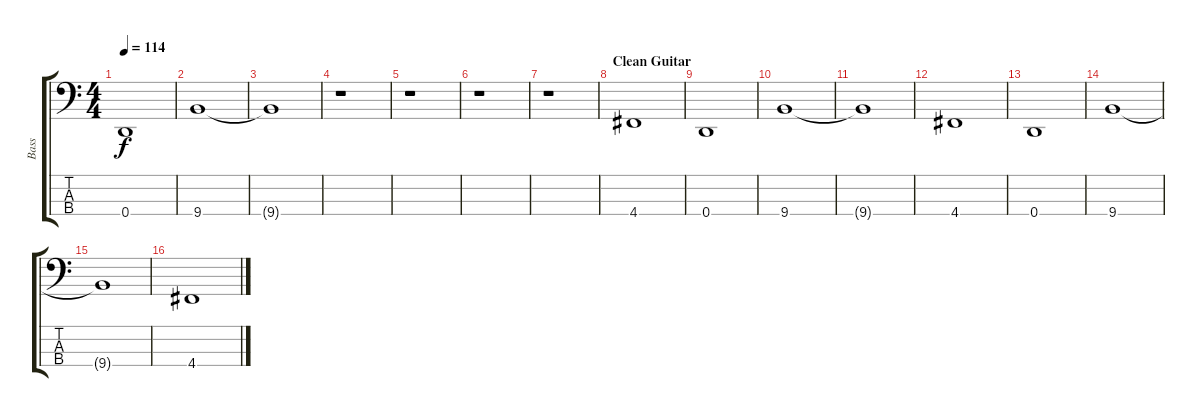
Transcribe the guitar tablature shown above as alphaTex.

\track ("Bass" "Bass") {instrument electricbassfinger}
\staff {score tabs}
\tuning (G2 D2 A1 D1) {hide}
\ts (4 4)
\tempo 114
\clef f4
\ks c
0.4.1{dy f} |
9.4.1 |
9.4{t}.1 |
r.1 |
r.1 |
r.1 |
r.1 |
\section ("" "Clean Guitar")
4.4.1 |
0.4.1 |
9.4.1 |
9.4{t}.1 |
4.4.1 |
0.4.1 |
9.4.1 |
9.4{t}.1 |
4.4.1
